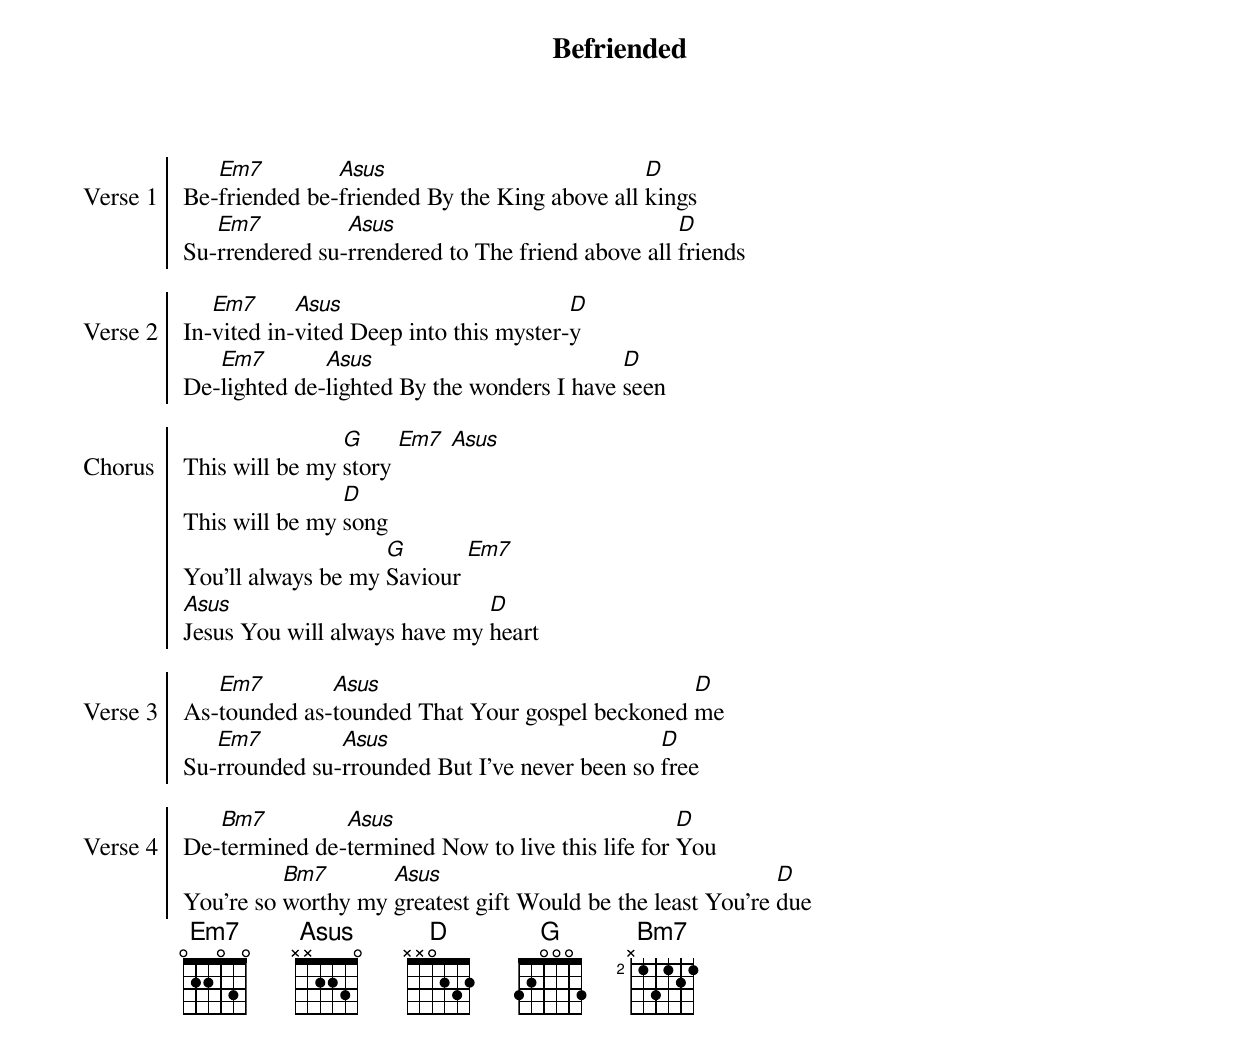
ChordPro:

{title: Befriended}
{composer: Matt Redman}
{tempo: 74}
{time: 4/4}
{transpose: }
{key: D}

{soc: Verse 1}
Be-[Em7]friended be-[Asus]friended By the King above all [D]kings
Su-[Em7]rrendered su-[Asus]rrendered to The friend above all [D]friends
{eoc: Verse 1}

{soc: Verse 2}
In-[Em7]vited in-[Asus]vited Deep into this myster-[D]y
De-[Em7]lighted de-[Asus]lighted By the wonders I have [D]seen
{eoc: Verse 2}

{soc: Chorus}
This will be my [G]story [Em7] [Asus]
This will be my [D]song
You'll always be my [G]Saviour [Em7]
[Asus]Jesus You will always have my [D]heart
{eoc: Chorus}

{soc: Verse 3}
As-[Em7]tounded as-[Asus]tounded That Your gospel beckoned [D]me
Su-[Em7]rrounded su-[Asus]rrounded But I've never been so [D]free
{eoc: Verse 3}

{soc: Verse 4}
De-[Bm7]termined de-[Asus]termined Now to live this life for [D]You
You're so [Bm7]worthy my [Asus]greatest gift Would be the least You're [D]due
{eoc: Verse 4}
